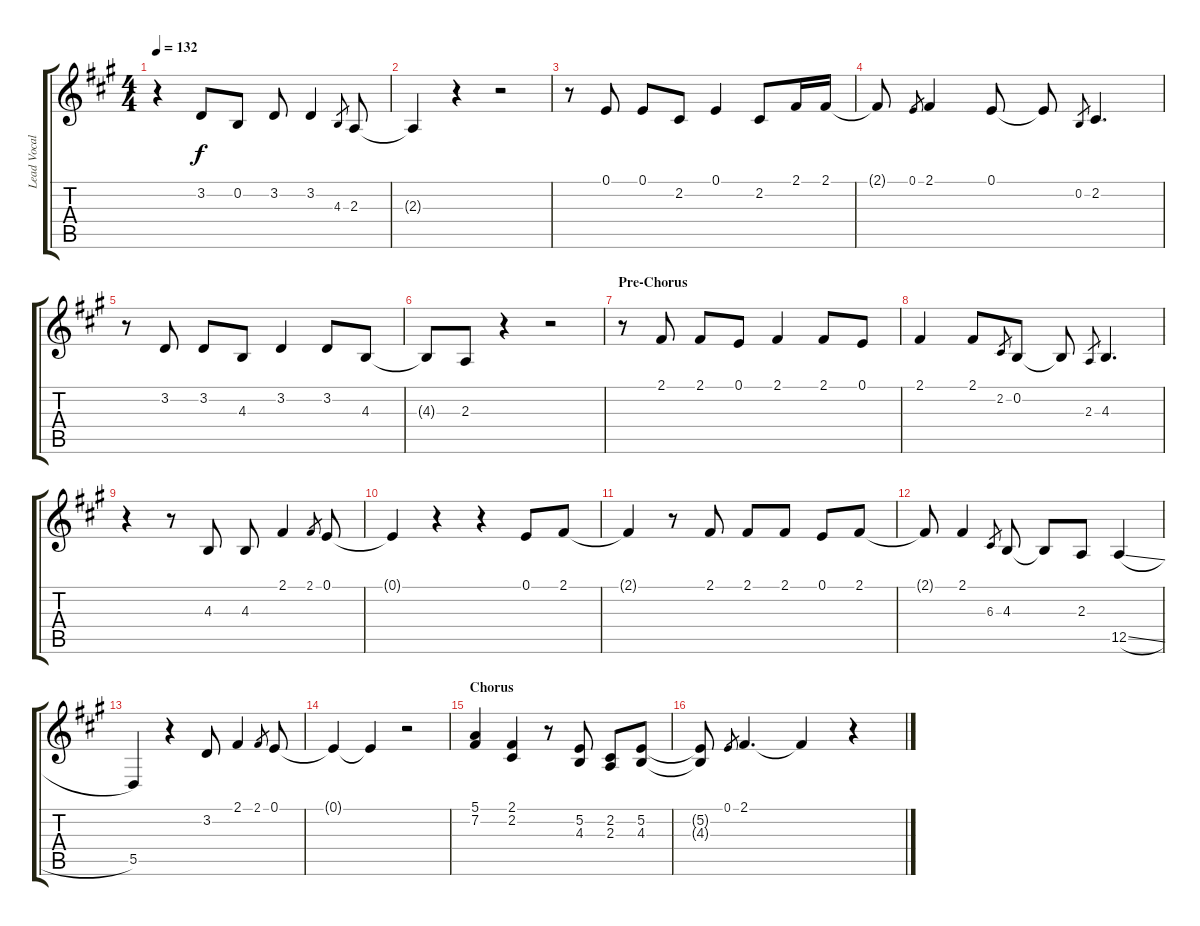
\track ("Lead Vocals" "Lead Vocal") {instrument synthvoice}
\staff {score tabs}
\tuning (E4 B3 G3 D3 A2 E2) {hide}
\ts (4 4)
\tempo 132
\clef g2
\ks f#minor
r.4{dy f} 3.2.8 0.2.8 3.2.8 3.2.4 4.3.8{gr} 2.3.8 |
2.3{t}.4 r.4 r.2 |
r.8 0.1.8 0.1.8 2.2.8 0.1.4 2.2.8 2.1.16 2.1.16 |
2.1{t}.8 0.1.8{gr} 2.1.4 0.1.8 0.1{t}.8 0.2.8{gr} 2.2.4{d} |
r.8 3.2.8 3.2.8 4.3.8 3.2.4 3.2.8 4.3.8 |
4.3{t}.8 2.3.8 r.4 r.2 |
\section ("" "Pre-Chorus")
r.8 2.1.8 2.1.8 0.1.8 2.1.4 2.1.8 0.1.8 |
2.1.4 2.1.8 2.2.8{gr} 0.2.8 0.2{t}.8 2.3.8{gr} 4.3.4{d} |
r.4 r.8 4.3.8 4.3.8 2.1.4 2.1.8{gr} 0.1.8 |
0.1{t}.4 r.4 r.4 0.1.8 2.1.8 |
2.1{t}.4 r.8 2.1.8 2.1.8 2.1.8 0.1.8 2.1.8 |
2.1{t}.8 2.1.4 6.3.8{gr} 4.3.8 4.3{t}.8 2.3.8 12.5{sl}.4 |
5.5.4 r.4 3.2.8 2.1.4 2.1.8{gr} 0.1.8 |
0.1{t}.4 0.1{t}.4 r.2 |
\section ("" "Chorus")
(5.1 7.2).4 (2.1 2.2).4 r.8 (5.2 4.3).8 (2.2 2.3).8 (5.2 4.3).8 |
(5.2{t} 4.3{t}).8 0.1.8{gr} 2.1.4{d} 2.1{t}.4 r.4
